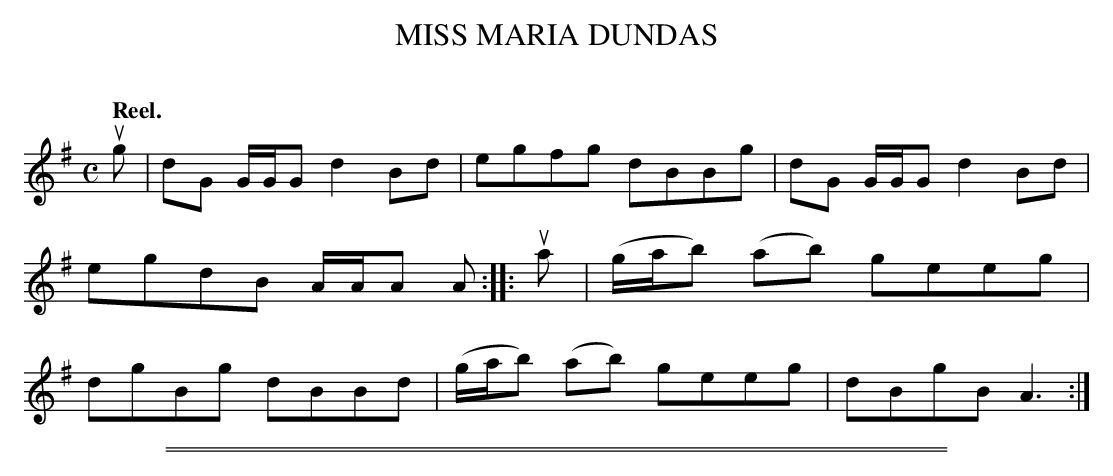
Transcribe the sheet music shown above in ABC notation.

X:1
T: MISS MARIA DUNDAS
C:
Q: "Reel."
M: C
L: 1/8
K: G
ug |\
dG G/G/G d2Bd | egfg dBBg |\
dG G/G/G d2Bd | egdB A/A/A A ::\
ua |\
(g/a/b) (ab) geeg | dgBg dBBd |\
(g/a/b) (ab) geeg | dBgB A3 :|
